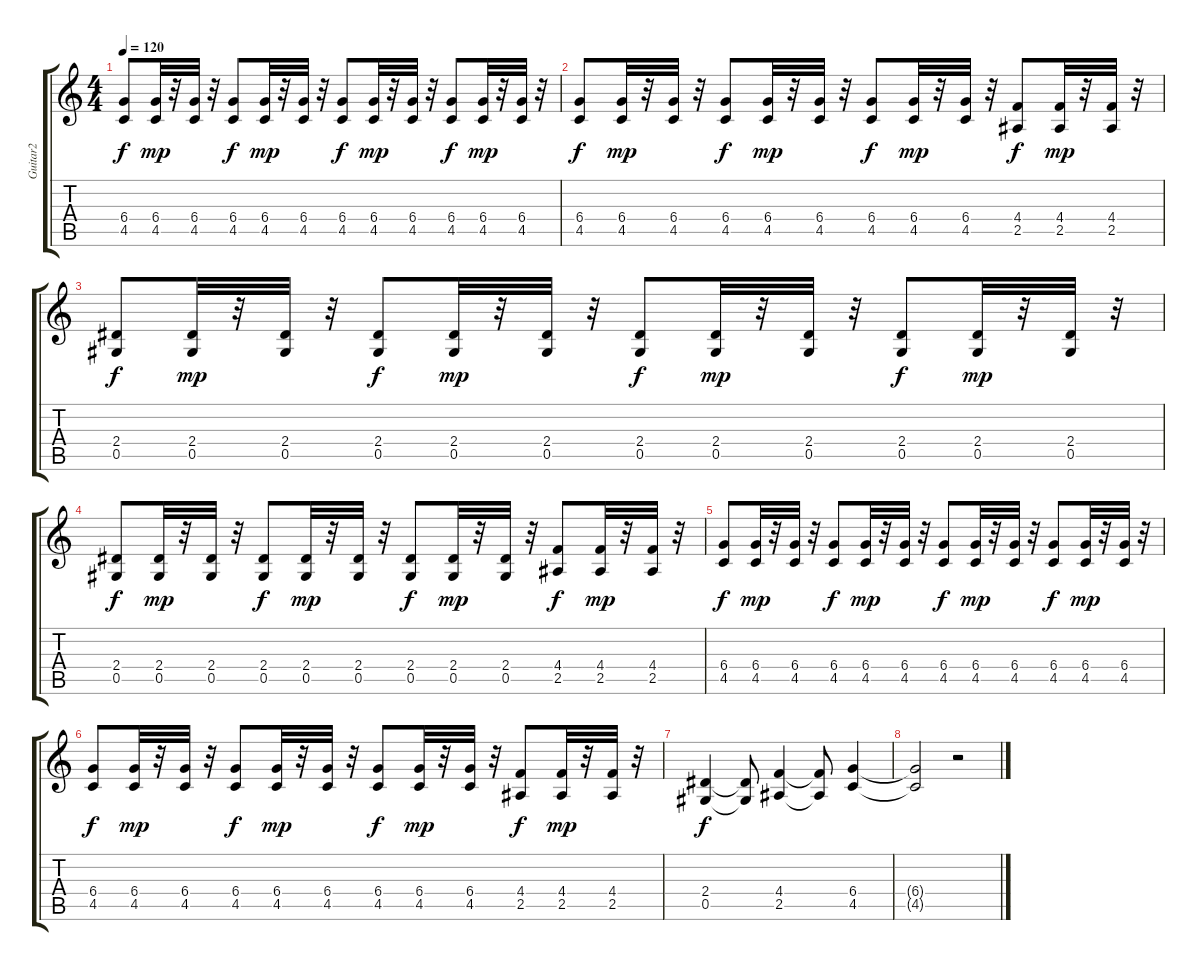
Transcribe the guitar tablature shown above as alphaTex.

\track ("Guitar2" "Guitar2") {instrument distortionguitar}
\staff {score tabs}
\tuning (Eb4 Bb3 Gb3 Db3 Ab2 Eb2) {hide}
\ts (4 4)
\tempo 120
\clef g2
\ks c
(6.4 4.5).8{dy f} (6.4 4.5).32{dy mp} r.32 (6.4 4.5).32 r.32 (6.4 4.5).8{dy f} (6.4 4.5).32{dy mp} r.32 (6.4 4.5).32 r.32 (6.4 4.5).8{dy f} (6.4 4.5).32{dy mp} r.32 (6.4 4.5).32 r.32 (6.4 4.5).8{dy f} (6.4 4.5).32{dy mp} r.32 (6.4 4.5).32 r.32 |
(6.4 4.5).8{dy f} (6.4 4.5).32{dy mp} r.32 (6.4 4.5).32 r.32 (6.4 4.5).8{dy f} (6.4 4.5).32{dy mp} r.32 (6.4 4.5).32 r.32 (6.4 4.5).8{dy f} (6.4 4.5).32{dy mp} r.32 (6.4 4.5).32 r.32 (4.4 2.5).8{dy f} (4.4 2.5).32{dy mp} r.32 (4.4 2.5).32 r.32 |
(2.4 0.5).8{dy f} (2.4 0.5).32{dy mp} r.32 (2.4 0.5).32 r.32 (2.4 0.5).8{dy f} (2.4 0.5).32{dy mp} r.32 (2.4 0.5).32 r.32 (2.4 0.5).8{dy f} (2.4 0.5).32{dy mp} r.32 (2.4 0.5).32 r.32 (2.4 0.5).8{dy f} (2.4 0.5).32{dy mp} r.32 (2.4 0.5).32 r.32 |
(2.4 0.5).8{dy f} (2.4 0.5).32{dy mp} r.32 (2.4 0.5).32 r.32 (2.4 0.5).8{dy f} (2.4 0.5).32{dy mp} r.32 (2.4 0.5).32 r.32 (2.4 0.5).8{dy f} (2.4 0.5).32{dy mp} r.32 (2.4 0.5).32 r.32 (4.4 2.5).8{dy f} (4.4 2.5).32{dy mp} r.32 (4.4 2.5).32 r.32 |
(6.4 4.5).8{dy f} (6.4 4.5).32{dy mp} r.32 (6.4 4.5).32 r.32 (6.4 4.5).8{dy f} (6.4 4.5).32{dy mp} r.32 (6.4 4.5).32 r.32 (6.4 4.5).8{dy f} (6.4 4.5).32{dy mp} r.32 (6.4 4.5).32 r.32 (6.4 4.5).8{dy f} (6.4 4.5).32{dy mp} r.32 (6.4 4.5).32 r.32 |
(6.4 4.5).8{dy f} (6.4 4.5).32{dy mp} r.32 (6.4 4.5).32 r.32 (6.4 4.5).8{dy f} (6.4 4.5).32{dy mp} r.32 (6.4 4.5).32 r.32 (6.4 4.5).8{dy f} (6.4 4.5).32{dy mp} r.32 (6.4 4.5).32 r.32 (4.4 2.5).8{dy f} (4.4 2.5).32{dy mp} r.32 (4.4 2.5).32 r.32 |
(2.4 0.5).4{dy f} (2.4{t} 0.5{t}).8 (4.4 2.5).4 (4.4{t} 2.5{t}).8 (6.4 4.5).4 |
(6.4{t} 4.5{t}).2 r.2
